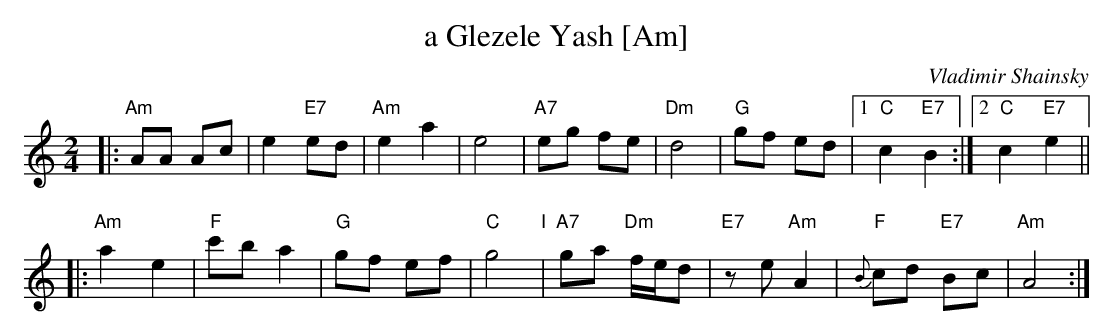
X:1
T: a Glezele Yash [Am]
C: Vladimir Shainsky
M: 2/4
L: 1/8
K: Am
|: "Am"AA Ac | e2 "E7"ed \
|  "Am"e2 a2 | e4 \
|  "A7"eg fe | "Dm"d4 \
|  "G"gf ed |1 "C"c2 "E7"B2 :|2 "C"c2- "E7"e2 ||
|: "Am"a2 e2 | "F"c'b a2 \
|  "G"gf ef | "C"g4 \
"I"\
|  "A7"ga "Dm"f/e/d | "E7"ze "Am"A2 \
|  "F"{B}cd "E7"Bc | "Am"A4 :|
